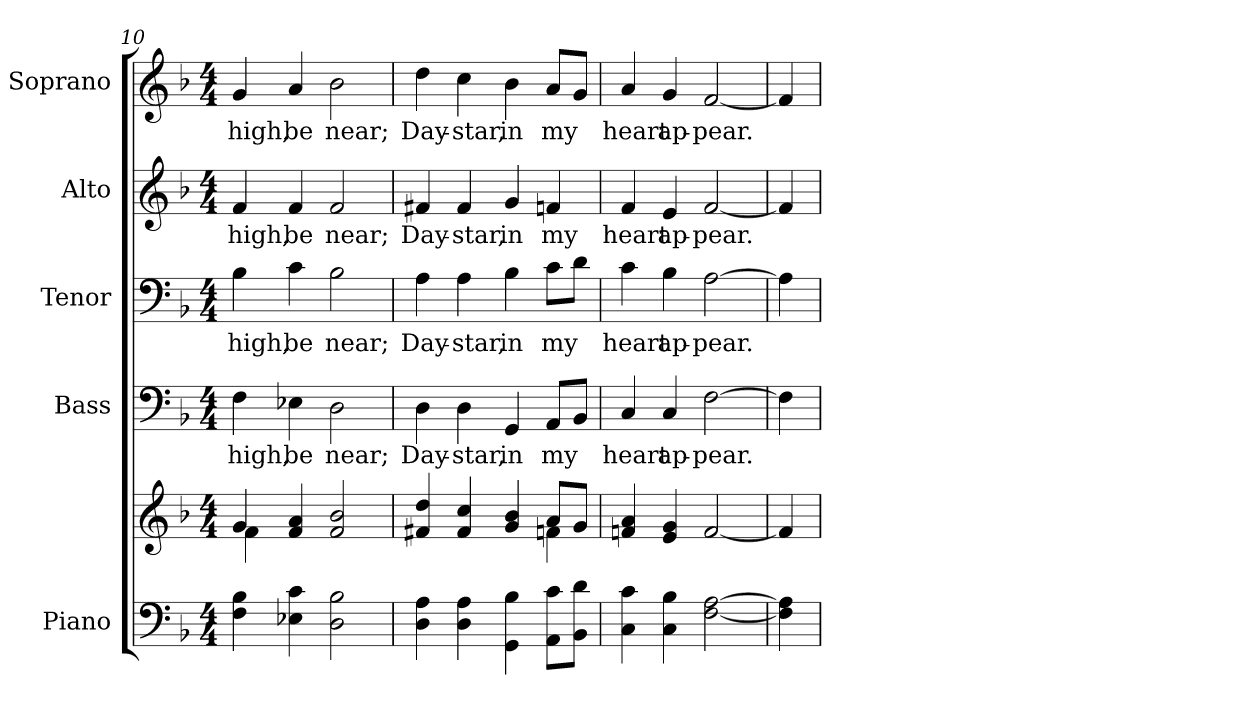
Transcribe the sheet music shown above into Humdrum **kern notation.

**kern	**kern	**kern	**text	**kern	**text	**kern	**text	**kern	**text
*part5	*part5	*part4	*part4	*part3	*part3	*part2	*part2	*part1	*part1
*staff6	*staff5	*staff4	*staff4	*staff3	*staff3	*staff2	*staff2	*staff1	*staff1
*I"Piano	*	*I"Bass	*	*I"Tenor	*	*I"Alto	*	*I"Soprano	*
*I'Pno.	*	*I'B.	*	*I'T.	*	*I'A.	*	*I'S.	*
*clefF4	*clefG2	*clefF4	*	*clefF4	*	*clefG2	*	*clefG2	*
*k[b-]	*k[b-]	*k[b-]	*	*k[b-]	*	*k[b-]	*	*k[b-]	*
*F:	*F:	*F:	*	*F:	*	*F:	*	*F:	*
*M4/4	*M4/4	*M4/4	*	*M4/4	*	*M4/4	*	*M4/4	*
=10	=10	=10	=10	=10	=10	=10	=10	=10	=10
*	*^	*	*	*	*	*	*	*	*
!	!	!	!	!LO:LY:b:color=#000000	!	!	!	!	!	!
!	!	!	!	!	!	!LO:LY:b:color=#000000	!	!	!	!
!	!	!	!	!	!	!	!	!LO:LY:b:color=#000000	!	!
!	!	!	!	!	!	!	!	!	!	!LO:LY:b:color=#000000
4Fi\ 4B-i	4gi/	4fi\	4Fi\	high,	4B-i\	high,	4fi/	high,	4gi/	high,
!	!	!	!	!LO:LY:b:color=#000000	!	!	!	!	!	!
!	!	!	!	!	!	!LO:LY:b:color=#000000	!	!	!	!
!	!	!	!	!	!	!	!	!LO:LY:b:color=#000000	!	!
!	!	!	!	!	!	!	!	!	!	!LO:LY:b:color=#000000
4E-Xi\ 4ci	4fi/ 4ai	4ryy	4E-Xi\	be	4ci\	be	4fi/	be	4ai/	be
!	!	!	!	!LO:LY:b:color=#000000	!	!	!	!	!	!
!	!	!	!	!	!	!LO:LY:b:color=#000000	!	!	!	!
!	!	!	!	!	!	!	!	!LO:LY:b:color=#000000	!	!
!	!	!	!	!	!	!	!	!	!	!LO:LY:b:color=#000000
2Di\ 2B-i	2fi/ 2b-i	2ryy	2Di\	near;	2B-i\	near;	2fi/	near;	2b-i\	near;
!!LO:PB:g=z
=11	=11	=11	=11	=11	=11	=11	=11	=11	=11	=11
!	!	!	!	!LO:LY:b:color=#000000	!	!	!	!	!	!
!	!	!	!	!	!	!LO:LY:b:color=#000000	!	!	!	!
!	!	!	!	!	!	!	!	!LO:LY:b:color=#000000	!	!
!	!	!	!	!	!	!	!	!	!	!LO:LY:b:color=#000000
4Di\ 4Ai	4f#Xi/ 4ddi	2ryy	4Di\	Day-	4Ai\	Day-	4f#Xi/	Day-	4ddi\	Day-
!	!	!	!	!LO:LY:b:color=#000000	!	!	!	!	!	!
!	!	!	!	!	!	!LO:LY:b:color=#000000	!	!	!	!
!	!	!	!	!	!	!	!	!LO:LY:b:color=#000000	!	!
!	!	!	!	!	!	!	!	!	!	!LO:LY:b:color=#000000
4Di\ 4Ai	4f#i/ 4cci	.	4Di\	-star,	4Ai\	-star,	4f#i/	-star,	4cci\	-star,
!	!	!	!	!LO:LY:b:color=#000000	!	!	!	!	!	!
!	!	!	!	!	!	!LO:LY:b:color=#000000	!	!	!	!
!	!	!	!	!	!	!	!	!LO:LY:b:color=#000000	!	!
!	!	!	!	!	!	!	!	!	!	!LO:LY:b:color=#000000
4GGi\ 4B-i	4gi/ 4b-i	4ryy	4GGi/	in	4B-i\	in	4gi/	in	4b-i\	in
!	!	!	!	!LO:LY:b:color=#000000	!	!	!	!	!	!
!	!	!	!	!	!	!LO:LY:b:color=#000000	!	!	!	!
!	!	!	!	!	!	!	!	!LO:LY:b:color=#000000	!	!
!	!	!	!	!	!	!	!	!	!	!LO:LY:b:color=#000000
8AAi\ 8ciL	8ai/L	4fni\	8AAi/L	my	8ci\L	my	4fni/	my	8ai/L	my
8BB-i\ 8diJ	8gi/J	.	8BB-i/J	.	8di\J	.	.	.	8gi/J	.
*	*v	*v	*	*	*	*	*	*	*	*
=12	=12	=12	=12	=12	=12	=12	=12	=12	=12
!	!	!	!LO:LY:b:color=#000000	!	!	!	!	!	!
!	!	!	!	!	!LO:LY:b:color=#000000	!	!	!	!
!	!	!	!	!	!	!	!LO:LY:b:color=#000000	!	!
!	!	!	!	!	!	!	!	!	!LO:LY:b:color=#000000
4Ci\ 4ci	4fni/ 4ai	4Ci/	heart	4ci\	heart	4fi/	heart	4ai/	heart
!	!	!	!LO:LY:b:color=#000000	!	!	!	!	!	!
!	!	!	!	!	!LO:LY:b:color=#000000	!	!	!	!
!	!	!	!	!	!	!	!LO:LY:b:color=#000000	!	!
!	!	!	!	!	!	!	!	!	!LO:LY:b:color=#000000
4Ci\ 4B-i	4ei/ 4gi	4Ci/	ap-	4B-i\	ap-	4ei/	ap-	4gi/	ap-
!	!	!	!LO:LY:b:color=#000000	!	!	!	!	!	!
!	!	!	!	!	!LO:LY:b:color=#000000	!	!	!	!
!	!	!	!	!	!	!	!LO:LY:b:color=#000000	!	!
!	!	!	!	!	!	!	!	!	!LO:LY:b:color=#000000
[2Fi\ [2Ai	[2fi/	[2Fi\	-pear.	[2Ai\	-pear.	[2fi/	-pear.	[2fi/	-pear.
=13	=13	=13	=13	=13	=13	=13	=13	=13	=13
4Fi\] 4Ai]	4fi/]	4Fi\]	.	4Ai\]	.	4fi/]	.	4fi/]	.
=	=	=	=	=	=	=	=	=	=
*-	*-	*-	*-	*-	*-	*-	*-	*-	*-
